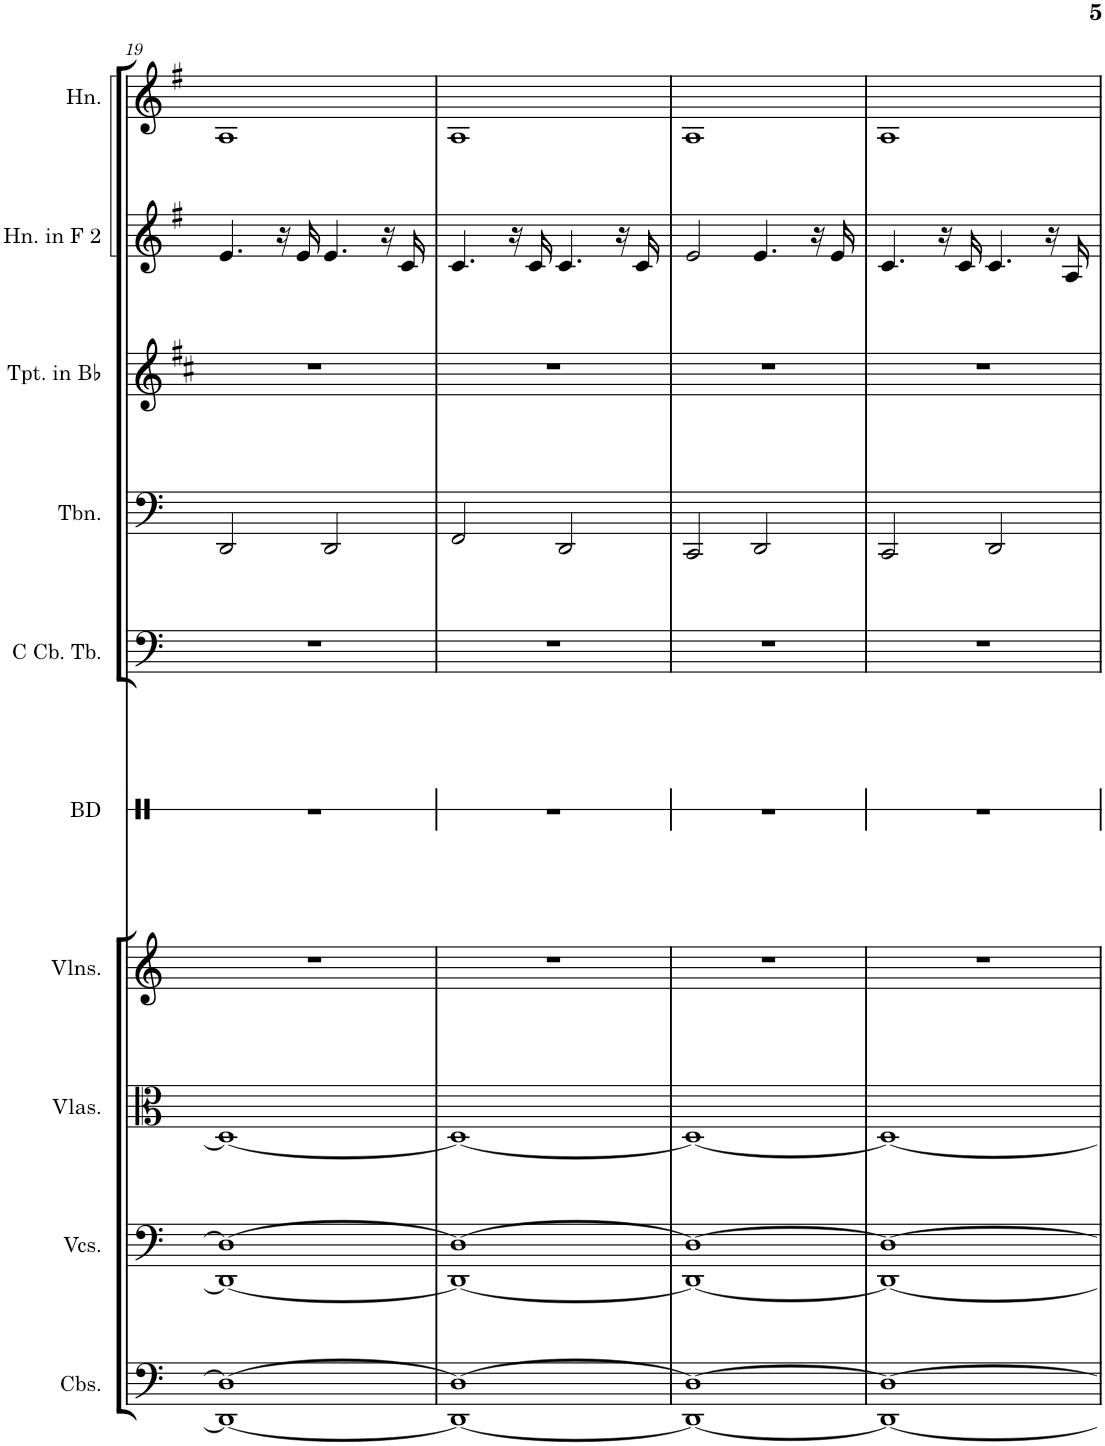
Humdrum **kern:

**kern	**kern	**kern	**kern	**kern	**kern	**kern	**kern	**kern	**kern
*part10	*part9	*part8	*part7	*part6	*part5	*part4	*part3	*part2	*part1
*staff10	*staff9	*staff8	*staff7	*staff6	*staff5	*staff4	*staff3	*staff2	*staff1
*I"Contrabasses	*I"Violoncellos	*I"Violas	*I"Violins	*I"Bass Drum	*I"C Contrabass Tuba	*I"Trombone	*I"Trumpet in Bb	*I"Horn in F 2	*I"Horn
*I'Cbs.	*I'Vcs.	*I'Vlas.	*I'Vlns.	*I'BD	*I'C Cb. Tb.	*I'Tbn.	*I'Tpt. in Bb	*I'Hn. in F 2	*I'Hn.
!!LO:PB:g=z
*clefF4	*clefF4	*clefC3	*clefG2	*clefX	*clefF4	*clefF4	*clefG2	*clefG2	*clefG2
*Trd7c12	*	*	*	*	*	*	*Trd1c2	*Trd4c7	*Trd4c7
*k[]	*k[]	*k[]	*k[]	*k[]	*k[]	*k[]	*k[f#c#]	*k[f#]	*k[f#]
*M4/4	*M4/4	*M4/4	*M4/4	*M4/4	*M4/4	*M4/4	*M4/4	*M4/4	*M4/4
=19	=19	=19	=19	=19	=19	=19	=19	=19	=19
1DD_ 1D_	1DD_ 1D_	1D_	1r	1r	1r	2DD/	1r	4.e/	1A
.	.	.	.	.	.	.	.	16r	.
.	.	.	.	.	.	.	.	16e/	.
.	.	.	.	.	.	2DD/	.	4.e/	.
.	.	.	.	.	.	.	.	16r	.
.	.	.	.	.	.	.	.	16c/	.
=20	=20	=20	=20	=20	=20	=20	=20	=20	=20
1DD_ 1D_	1DD_ 1D_	1D_	1r	1r	1r	2FF/	1r	4.c/	1A
.	.	.	.	.	.	.	.	16r	.
.	.	.	.	.	.	.	.	16c/	.
.	.	.	.	.	.	2DD/	.	4.c/	.
.	.	.	.	.	.	.	.	16r	.
.	.	.	.	.	.	.	.	16c/	.
=21	=21	=21	=21	=21	=21	=21	=21	=21	=21
1DD_ 1D_	1DD_ 1D_	1D_	1r	1r	1r	2CC/	1r	2e/	1A
.	.	.	.	.	.	2DD/	.	4.e/	.
.	.	.	.	.	.	.	.	16r	.
.	.	.	.	.	.	.	.	16e/	.
=22	=22	=22	=22	=22	=22	=22	=22	=22	=22
1DD_ 1D_	1DD_ 1D_	1D_	1r	1r	1r	2CC/	1r	4.c/	1A
.	.	.	.	.	.	.	.	16r	.
.	.	.	.	.	.	.	.	16c/	.
.	.	.	.	.	.	2DD/	.	4.c/	.
.	.	.	.	.	.	.	.	16r	.
.	.	.	.	.	.	.	.	16A/	.
=	=	=	=	=	=	=	=	=	=
*-	*-	*-	*-	*-	*-	*-	*-	*-	*-
